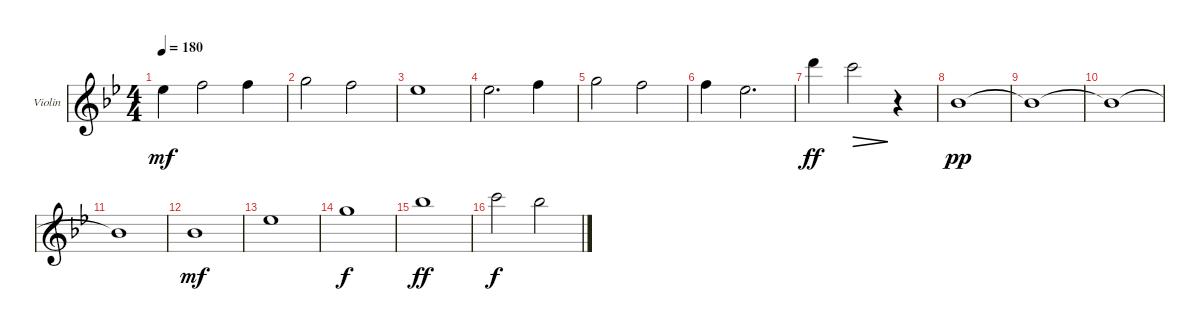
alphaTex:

\defaultSystemsLayout 4
\bracketExtendMode groupsimilarinstruments
\firstSystemTrackNameOrientation horizontal
\otherSystemsTrackNameOrientation horizontal
\track ("Violin" "Violin") {instrument violin}
\staff {score}
\tuning (E5 A4 D4 G3)
\ts (4 4)
\tempo 180
\clef g2
\scale
0.333333
\ks bb
6.2.4{dy mf} 8.2.2 8.2.4 |
\scale
0.333333 10.2.2 8.2.2 |
\scale
0.333333 6.2.1 |
\scale
0.333333 6.2.2{d} 8.2.4 |
\scale
0.333333 10.2.2 8.2.2 |
\scale
0.333333 8.2.4 6.2.2{d} |
\scale
0.333333 10.1.4{dy ff} 8.1.2{dec} r.4 |
\scale
0.333333 8.3.1{dy pp} |
\scale
0.333333 8.3{t}.1 |
\scale
0.333333 8.3{t}.1 |
\scale
0.333333 8.3{t}.1 |
\scale
0.333333 1.2.1{dy mf} |
\scale
0.333333 6.2.1 |
\scale
0.333333 3.1.1{dy f} |
\scale
0.333333 6.1.1{dy ff} |
\scale
0.333333 8.1.2{dy f} 6.1.2
